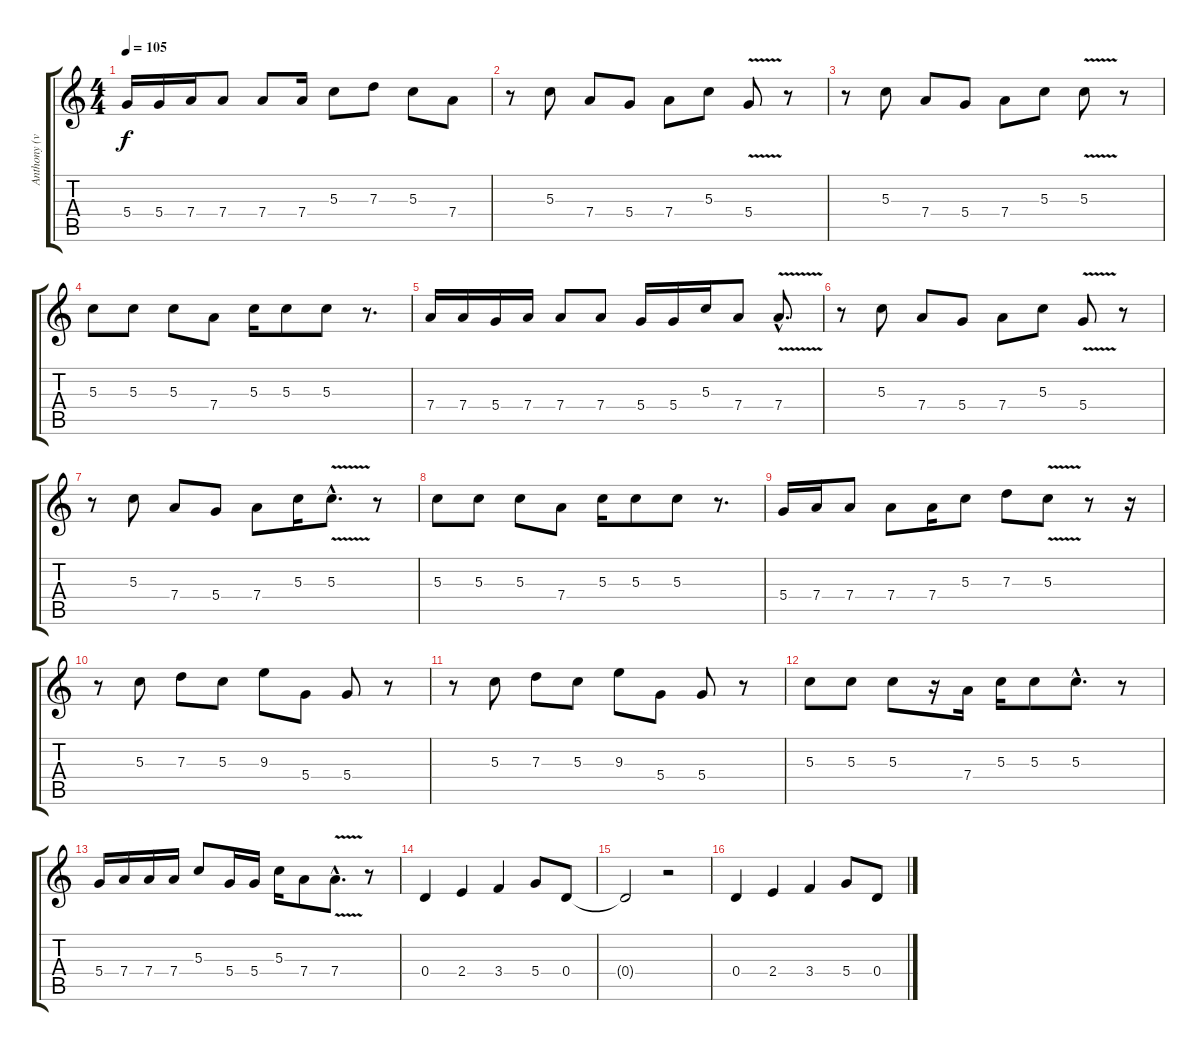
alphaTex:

\track ("Anthony (voice)" "Anthony (v") {instrument fretlessbass}
\staff {score tabs}
\tuning (E4 B3 G3 D3 A2 E2) {hide}
\ts (4 4)
\tempo 105
\clef g2
\ks c
5.4.16{dy f} 5.4.16 7.4.16 7.4.8 7.4.8 7.4.16 5.3.8 7.3.8 5.3.8 7.4.8 |
r.8 5.3.8 7.4.8 5.4.8 7.4.8 5.3.8 5.4{v}.8 r.8 |
r.8 5.3.8 7.4.8 5.4.8 7.4.8 5.3.8 5.3{v}.8 r.8 |
5.3.8 5.3.8 5.3.8 7.4.8 5.3.16 5.3.8 5.3.8 r.8{d} |
7.4.16 7.4.16 5.4.16 7.4.16 7.4.8 7.4.8 5.4.16 5.4.16 5.3.16 7.4.8 7.4{v hac}.8{d} |
r.8 5.3.8 7.4.8 5.4.8 7.4.8 5.3.8 5.4{v}.8 r.8 |
r.8 5.3.8 7.4.8 5.4.8 7.4.8 5.3.16 5.3{v hac}.8{d} r.8 |
5.3.8 5.3.8 5.3.8 7.4.8 5.3.16 5.3.8 5.3.8 r.8{d} |
5.4.16 7.4.16 7.4.8 7.4.8 7.4.16 5.3.8 7.3.8 5.3{v}.8 r.8 r.16 |
r.8 5.3.8 7.3.8 5.3.8 9.3.8 5.4.8 5.4.8 r.8 |
r.8 5.3.8 7.3.8 5.3.8 9.3.8 5.4.8 5.4.8 r.8 |
5.3.8 5.3.8 5.3.8 r.16 7.4.16 5.3.16 5.3.8 5.3{hac}.8{d} r.8 |
5.4.16 7.4.16 7.4.16 7.4.16 5.3.8 5.4.16 5.4.16 5.3.16 7.4.8 7.4{v hac}.8{d} r.8 |
0.4.4 2.4.4 3.4.4 5.4.8 0.4.8 |
0.4{t}.2 r.2 |
0.4.4 2.4.4 3.4.4 5.4.8 0.4.8
